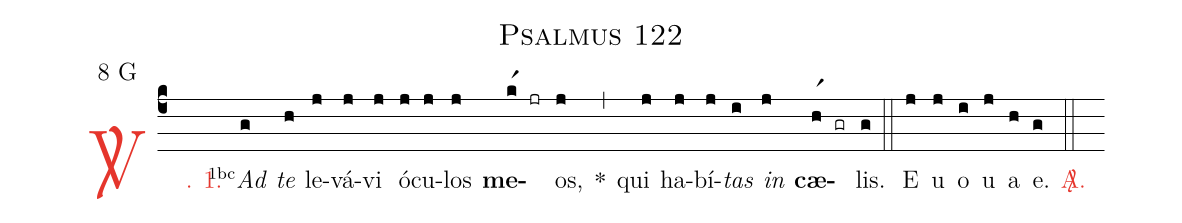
name: Psalmus 122;
mode: 8;
mode-differentia: G;
%%
(c4)

<c><sp>V/</sp>. 1.</c>() <v>\VSup{1bc}</v><i>Ad</i>(g) <i>te</i>(h) le(j)vá(j)vi(j) ó(j)cu(j)los(j) <b>me</b>(kr1)(jr)os,(j) *(,) qui(j) ha(j)bí(j)<i>tas</i>(i) <i>in</i>(j) <b>cæ</b>(hr1)(gr)lis.(g)

(::)

<eu>E(j) u(j) o(i) u(j) a(h) e.</eu>(g)

<c><sp>A/</sp>.</c>(::)
